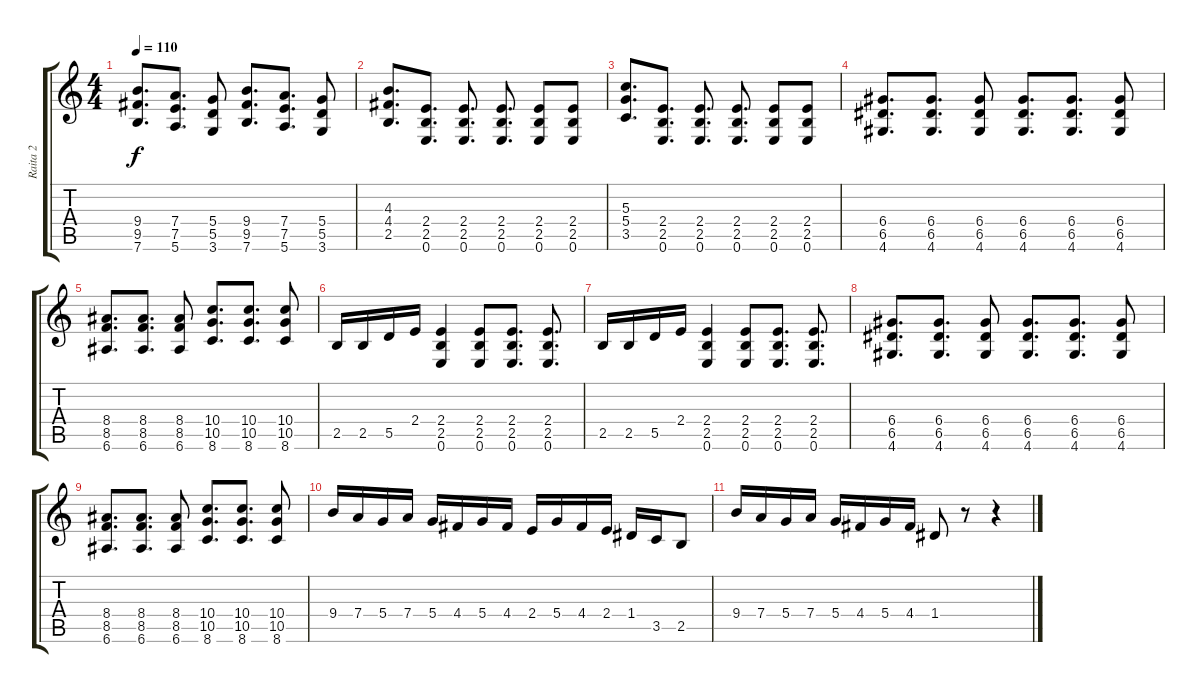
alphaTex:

\track ("Raita 2" "Raita 2") {instrument distortionguitar}
\staff {score tabs}
\tuning (E4 B3 G3 D3 A2 E2) {hide}
\ts (4 4)
\tempo 110
\clef g2
\ks c
(9.4 9.5 7.6).8{d dy f} (7.4 7.5 5.6).8{d} (5.4 5.5 3.6).8 (9.4 9.5 7.6).8{d} (7.4 7.5 5.6).8{d} (5.4 5.5 3.6).8 |
(4.3 4.4 2.5).8{d} (2.4 2.5 0.6).8{d} (2.4 2.5 0.6).8{d} (2.4 2.5 0.6).8{d} (2.4 2.5 0.6).8 (2.4 2.5 0.6).8 |
(5.3 5.4 3.5).8{d} (2.4 2.5 0.6).8{d} (2.4 2.5 0.6).8{d} (2.4 2.5 0.6).8{d} (2.4 2.5 0.6).8 (2.4 2.5 0.6).8 |
(6.4 6.5 4.6).8{d} (6.4 6.5 4.6).8{d} (6.4 6.5 4.6).8 (6.4 6.5 4.6).8{d} (6.4 6.5 4.6).8{d} (6.4 6.5 4.6).8 |
(8.4 8.5 6.6).8{d} (8.4 8.5 6.6).8{d} (8.4 8.5 6.6).8 (10.4 10.5 8.6).8{d} (10.4 10.5 8.6).8{d} (10.4 10.5 8.6).8 |
2.5.16 2.5.16 5.5.16 2.4.16 (2.4 2.5 0.6).4 (2.4 2.5 0.6).8 (2.4 2.5 0.6).8{d} (2.4 2.5 0.6).8{d} |
2.5.16 2.5.16 5.5.16 2.4.16 (2.4 2.5 0.6).4 (2.4 2.5 0.6).8 (2.4 2.5 0.6).8{d} (2.4 2.5 0.6).8{d} |
(6.4 6.5 4.6).8{d} (6.4 6.5 4.6).8{d} (6.4 6.5 4.6).8 (6.4 6.5 4.6).8{d} (6.4 6.5 4.6).8{d} (6.4 6.5 4.6).8 |
(8.4 8.5 6.6).8{d} (8.4 8.5 6.6).8{d} (8.4 8.5 6.6).8 (10.4 10.5 8.6).8{d} (10.4 10.5 8.6).8{d} (10.4 10.5 8.6).8 |
9.4.16 7.4.16 5.4.16 7.4.16 5.4.16 4.4.16 5.4.16 4.4.16 2.4.16 5.4.16 4.4.16 2.4.16 1.4.16 3.5.16 2.5.8 |
9.4.16 7.4.16 5.4.16 7.4.16 5.4.16 4.4.16 5.4.16 4.4.16 1.4.8 r.8 r.4
